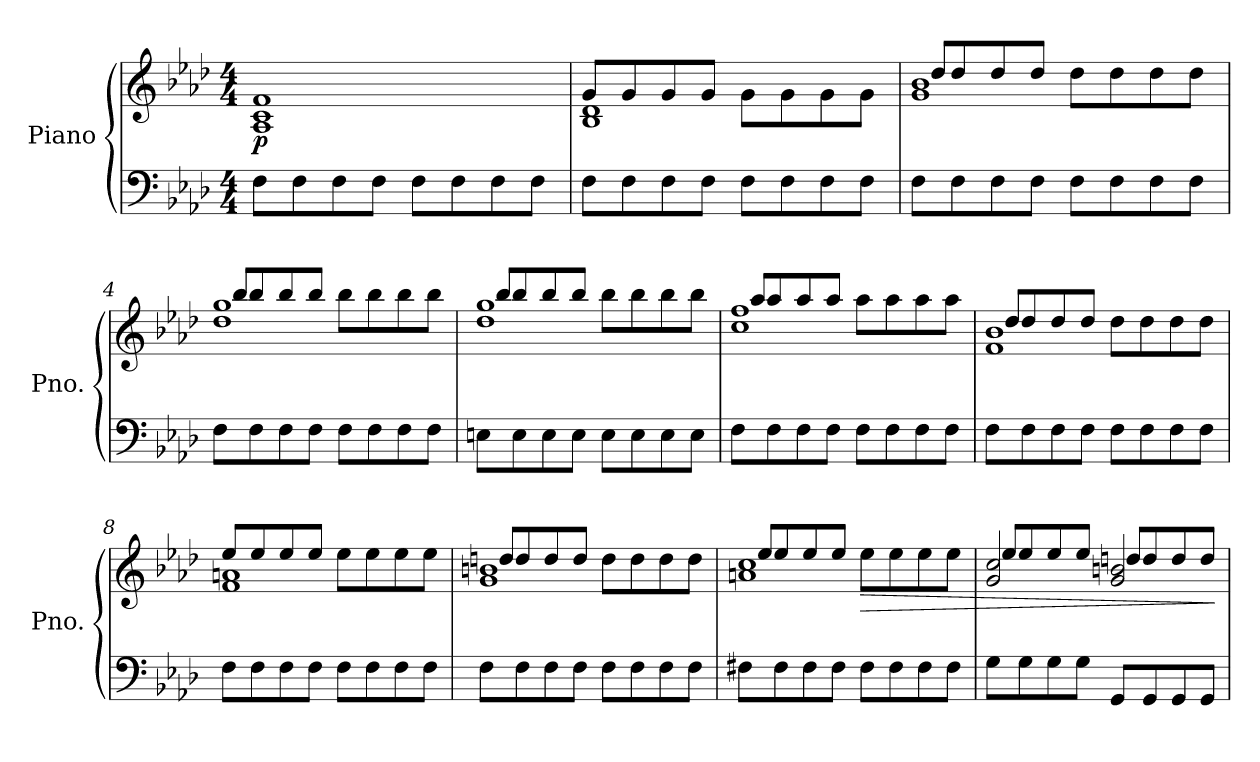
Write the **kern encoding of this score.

**kern	**kern	**dynam
*part1	*part1	*part1
*staff2	*staff1	*staff1/2
*I"Piano	*	*
*I'Pno.	*	*
*clefF4	*clefG2	*
*k[b-e-a-d-]	*k[b-e-a-d-]	*
*M4/4	*M4/4	*
*MM64	*MM64	*
=1	=1	=1
!	!	!LO:DY:b
8F\L	1A- 1c 1f	p
8F\	.	.
8F\	.	.
8F\J	.	.
8F\L	.	.
8F\	.	.
8F\	.	.
8F\J	.	.
=2	=2	=2
*	*^	*
8F\L	1B- 1d-	8g/L	.
8F\	.	8g/	.
8F\	.	8g/	.
8F\J	.	8g/J	.
8F\L	.	8g\L	.
8F\	.	8g\	.
8F\	.	8g\	.
8F\J	.	8g\J	.
=3	=3	=3	=3
8F\L	1g 1b-	8dd-/L	.
8F\	.	8dd-/	.
8F\	.	8dd-/	.
8F\J	.	8dd-/J	.
8F\L	.	8dd-\L	.
8F\	.	8dd-\	.
8F\	.	8dd-\	.
8F\J	.	8dd-\J	.
=4	=4	=4	=4
8F\L	1dd- 1gg	8bb-/L	.
8F\	.	8bb-/	.
8F\	.	8bb-/	.
8F\J	.	8bb-/J	.
8F\L	.	8bb-\L	.
8F\	.	8bb-\	.
8F\	.	8bb-\	.
8F\J	.	8bb-\J	.
!!LO:LB:g=z	!!
=5	=5	=5	=5
8En\L	1dd- 1gg	8bb-/L	.
8E\	.	8bb-/	.
8E\	.	8bb-/	.
8E\J	.	8bb-/J	.
8E\L	.	8bb-\L	.
8E\	.	8bb-\	.
8E\	.	8bb-\	.
8E\J	.	8bb-\J	.
=6	=6	=6	=6
8F\L	1cc 1ff	8aa-/L	.
8F\	.	8aa-/	.
8F\	.	8aa-/	.
8F\J	.	8aa-/J	.
8F\L	.	8aa-\L	.
8F\	.	8aa-\	.
8F\	.	8aa-\	.
8F\J	.	8aa-\J	.
=7	=7	=7	=7
8F\L	1f 1b-	8dd-/L	.
8F\	.	8dd-/	.
8F\	.	8dd-/	.
8F\J	.	8dd-/J	.
8F\L	.	8dd-\L	.
8F\	.	8dd-\	.
8F\	.	8dd-\	.
8F\J	.	8dd-\J	.
=8	=8	=8	=8
8F\L	1f 1an	8ee-/L	.
8F\	.	8ee-/	.
8F\	.	8ee-/	.
8F\J	.	8ee-/J	.
8F\L	.	8ee-\L	.
8F\	.	8ee-\	.
8F\	.	8ee-\	.
8F\J	.	8ee-\J	.
!!LO:LB:g=z	!!
=9	=9	=9	=9
8F\L	1g 1bn	8ddn/L	.
8F\	.	8dd/	.
8F\	.	8dd/	.
8F\J	.	8dd/J	.
8F\L	.	8dd\L	.
8F\	.	8dd\	.
8F\	.	8dd\	.
8F\J	.	8dd\J	.
=10	=10	=10	=10
8F#X\L	1an 1cc	8ee-/L	.
8F#\	.	8ee-/	.
8F#\	.	8ee-/	.
8F#\J	.	8ee-/J	.
!	!	!	!LO:HP:b
8F#\L	.	8ee-\L	>
8F#\	.	8ee-\	.
8F#\	.	8ee-\	.
8F#\J	.	8ee-\J	.
=11	=11	=11	=11
8G\L	2g/ 2cc/	8ee-/L	.
8G\	.	8ee-/	.
8G\	.	8ee-/	.
8G\J	.	8ee-/J	.
8GG/L	2g/ 2bn/	8ddn/L	.
8GG/	.	8dd/	.
8GG/	.	8dd/	.
8GG/J	.	8dd/J	.
*	*v	*v	*
.	.	]
=	=	=
*-	*-	*-
